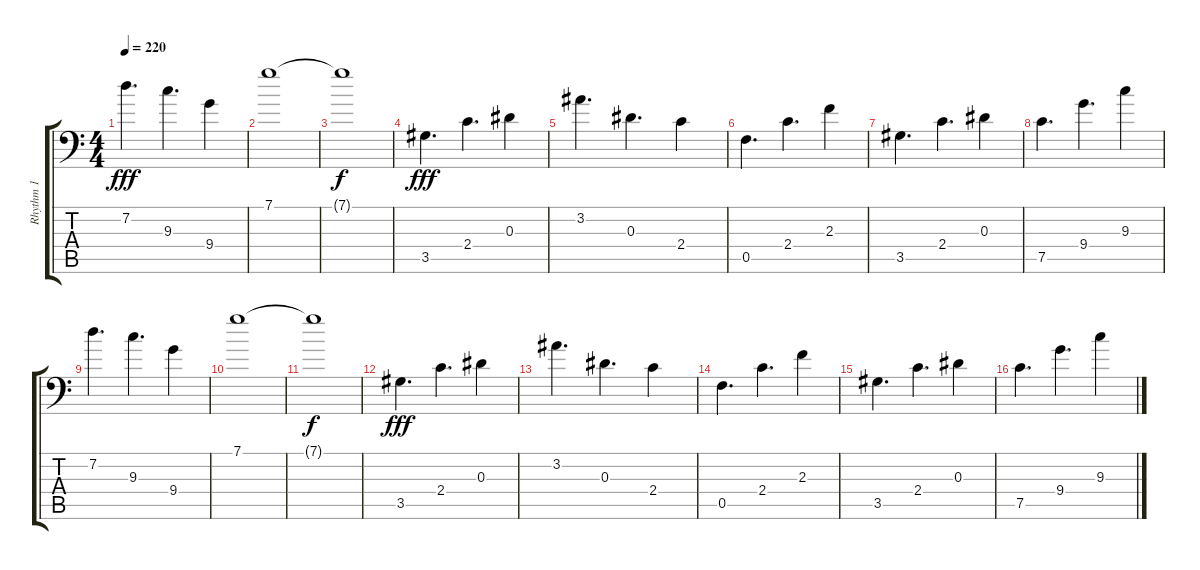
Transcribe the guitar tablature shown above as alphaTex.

\track ("Rhythm 1" "Rhythm 1") {instrument distortionguitar}
\staff {score tabs}
\tuning (C4 G3 Eb3 Bb2 F2 Bb1) {hide}
\ts (4 4)
\tempo 220
\clef f4
\ks c
7.2.4{d dy fff} 9.3.4{d} 9.4.4 |
7.1.1 |
7.1{t}.1{dy f} |
3.5.4{d dy fff} 2.4.4{d} 0.3.4 |
3.2.4{d} 0.3.4{d} 2.4.4 |
0.5.4{d} 2.4.4{d} 2.3.4 |
3.5.4{d} 2.4.4{d} 0.3.4 |
7.5.4{d} 9.4.4{d} 9.3.4 |
7.2.4{d} 9.3.4{d} 9.4.4 |
7.1.1 |
7.1{t}.1{dy f} |
3.5.4{d dy fff} 2.4.4{d} 0.3.4 |
3.2.4{d} 0.3.4{d} 2.4.4 |
0.5.4{d} 2.4.4{d} 2.3.4 |
3.5.4{d} 2.4.4{d} 0.3.4 |
7.5.4{d} 9.4.4{d} 9.3.4
